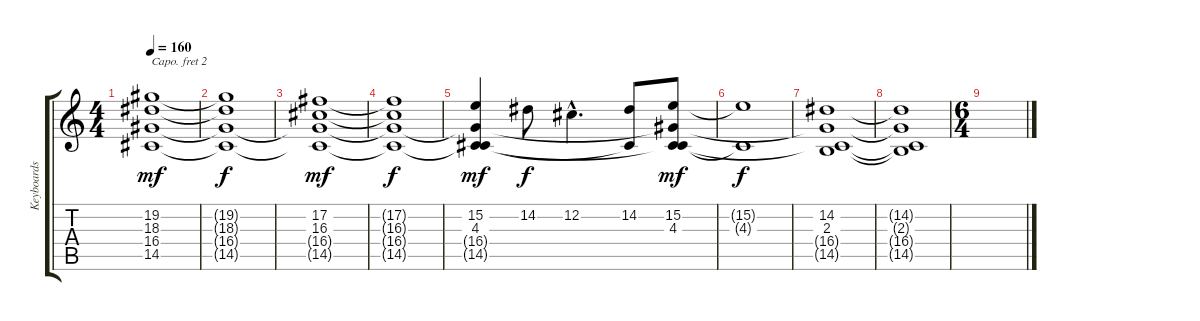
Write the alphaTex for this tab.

\track ("Keyboards" "Keyboards") {instrument synthstrings1}
\staff {score tabs}
\capo 2
\tuning (E4 B3 G3 D3 A2 E2) {hide}
\ts (4 4)
\tempo 160
\clef g2
\ks c
(19.2 18.3 16.4 14.5).1{dy mf} |
(19.2{t} 18.3{t} 16.4{t} 14.5{t}).1{dy f} |
(17.2 16.3 16.4{t} 14.5{t}).1{dy mf} |
(17.2{t} 16.3{t} 16.4{t} 14.5{t}).1{dy f} |
(15.2 4.3 16.4{t} 14.5{t}).4{dy mf} 14.2.8{dy f} 12.2{hac}.4{d} (14.2 4.3{t}).8 (15.2 4.3 16.4{t} 14.5{t}).8{dy mf} |
(15.2{t} 4.3{t}).1{dy f} |
(14.2 2.3 16.4{t} 14.5{t}).1 |
(14.2{t} 2.3{t} 16.4{t} 14.5{t}).1 |
\ts (6 4)
